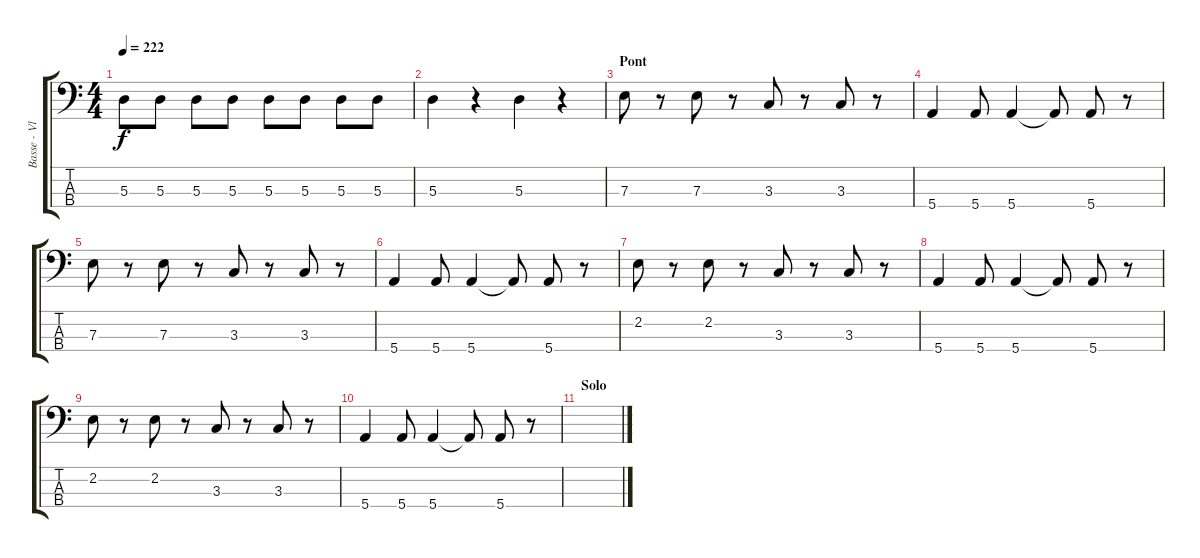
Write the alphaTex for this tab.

\track ("Basse - Vlad" "Basse - Vl") {instrument electricbassfinger}
\staff {score tabs}
\tuning (G2 D2 A1 E1) {hide}
\ts (4 4)
\tempo 222
\clef f4
\ks c
5.3.8{dy f} 5.3.8 5.3.8 5.3.8 5.3.8 5.3.8 5.3.8 5.3.8 |
5.3.4 r.4 5.3.4 r.4 |
\section ("" "Pont")
7.3.8 r.8 7.3.8 r.8 3.3.8 r.8 3.3.8 r.8 |
5.4.4 5.4.8 5.4.4 5.4{t}.8 5.4.8 r.8 |
7.3.8 r.8 7.3.8 r.8 3.3.8 r.8 3.3.8 r.8 |
5.4.4 5.4.8 5.4.4 5.4{t}.8 5.4.8 r.8 |
2.2.8 r.8 2.2.8 r.8 3.3.8 r.8 3.3.8 r.8 |
5.4.4 5.4.8 5.4.4 5.4{t}.8 5.4.8 r.8 |
2.2.8 r.8 2.2.8 r.8 3.3.8 r.8 3.3.8 r.8 |
5.4.4 5.4.8 5.4.4 5.4{t}.8 5.4.8 r.8 |
\section ("" "Solo")
